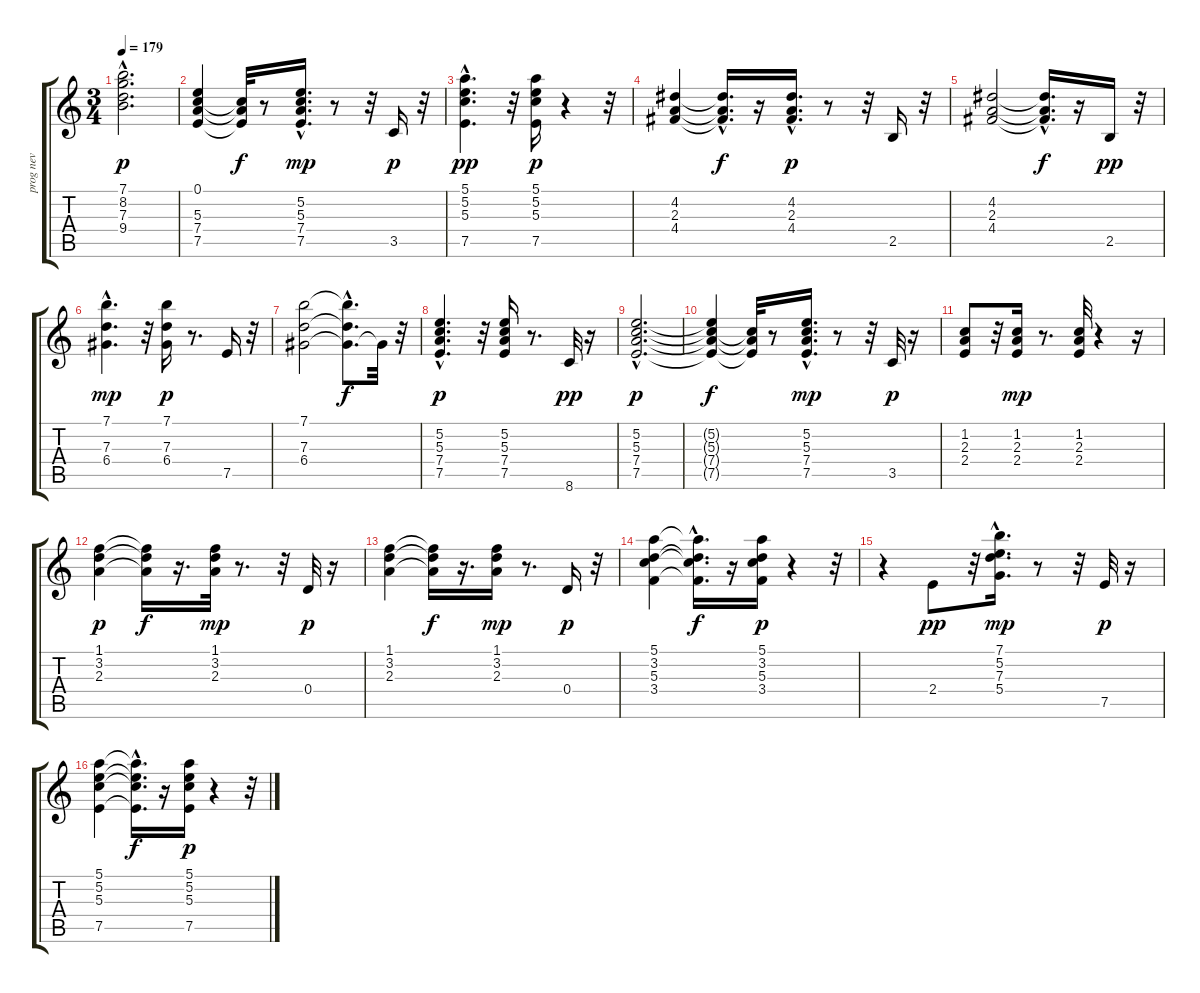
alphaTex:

\track ("prog nev" "prog nev") {instrument electricguitarjazz}
\staff {score tabs}
\tuning (E4 B3 G3 D3 A2 E2) {hide}
\ts (3 4)
\tempo 179
\clef g2
\ks c
(7.1{hac} 8.2{hac} 7.3{hac} 9.4{hac}).2{d dy p} |
(0.1 5.3 7.4 7.5).4 (5.3{t} 7.4{t} 7.5{t}).32{dy f} r.8 (5.2 5.3{hac} 7.4 7.5{hac}).16{d dy mp} r.8 r.32 3.5.16{dy p} r.32 |
(5.1{hac} 5.2 5.3{hac} 7.5).4{d dy pp} r.32 (5.1 5.2 5.3 7.5).16{dy p} r.4 r.32 |
(4.2 2.3 4.4).4 (4.2{hac t} 2.3{hac t} 4.4{hac t}).16{d dy f} r.16 (4.2 2.3 4.4{hac}).16{d dy p} r.8 r.32 2.5.16 r.32 |
(4.2 2.3 4.4).2 (4.2{hac t} 2.3{t} 4.4{hac t}).16{d dy f} r.16 2.5.16{dy pp} r.32 |
(7.1 7.3{hac} 6.4{hac}).4{d dy mp} r.32 (7.1 7.3 6.4).16{dy p} r.8{d} 7.5.16 r.32 |
(7.1 7.3 6.4).2 (7.1{t} 7.3{t} 6.4{hac t}).8{d dy f} 6.4{t}.32 r.32 |
(5.2{hac} 5.3{hac} 7.4 7.5{hac}).4{d dy p} r.32 (5.2 5.3 7.4 7.5).16 r.8{d} 8.6.32{dy pp} r.16 |
(5.2{hac} 5.3{hac} 7.4{hac} 7.5{hac}).2{d dy p} |
(5.2{t} 5.3{t} 7.4{t} 7.5{t}).4{dy f} (5.3{t} 7.4{t} 7.5{t}).32 r.8 (5.2 5.3{hac} 7.4 7.5{hac}).16{d dy mp} r.8 r.32 3.5.32{dy p} r.16 |
(1.2 2.3 2.4).8 r.32 (1.2 2.3 2.4).16{dy mp} r.8{d} (1.2 2.3 2.4).32 r.4 r.16 |
(1.1 3.2 2.3).4{dy p} (1.1{t} 3.2{t} 2.3{t}).16{dy f} r.16{d} (1.1 3.2 2.3).32{dy mp} r.8{d} r.32 0.4.32{dy p} r.16 |
(1.1 3.2 2.3).4 (1.1{t} 3.2{t} 2.3{t}).16{dy f} r.16{d} (1.1 3.2 2.3).16{dy mp} r.8{d} 0.4.16{dy p} r.32 |
(5.1 3.2 5.3 3.4).4 (5.1{hac t} 3.2{hac t} 5.3{hac t} 3.4{hac t}).16{d dy f} r.16 (5.1 3.2 5.3 3.4).16{dy p} r.4 r.32 |
r.4 2.4.8{dy pp} r.32 (7.1 5.2 7.3{hac} 5.4{hac}).16{d dy mp} r.8 r.32 7.5.32{dy p} r.16 |
(5.1 5.2 5.3 7.5).4 (5.1{hac t} 5.2{hac t} 5.3{hac t} 7.5{hac t}).16{d dy f} r.16 (5.1 5.2 5.3 7.5).16{dy p} r.4 r.32
